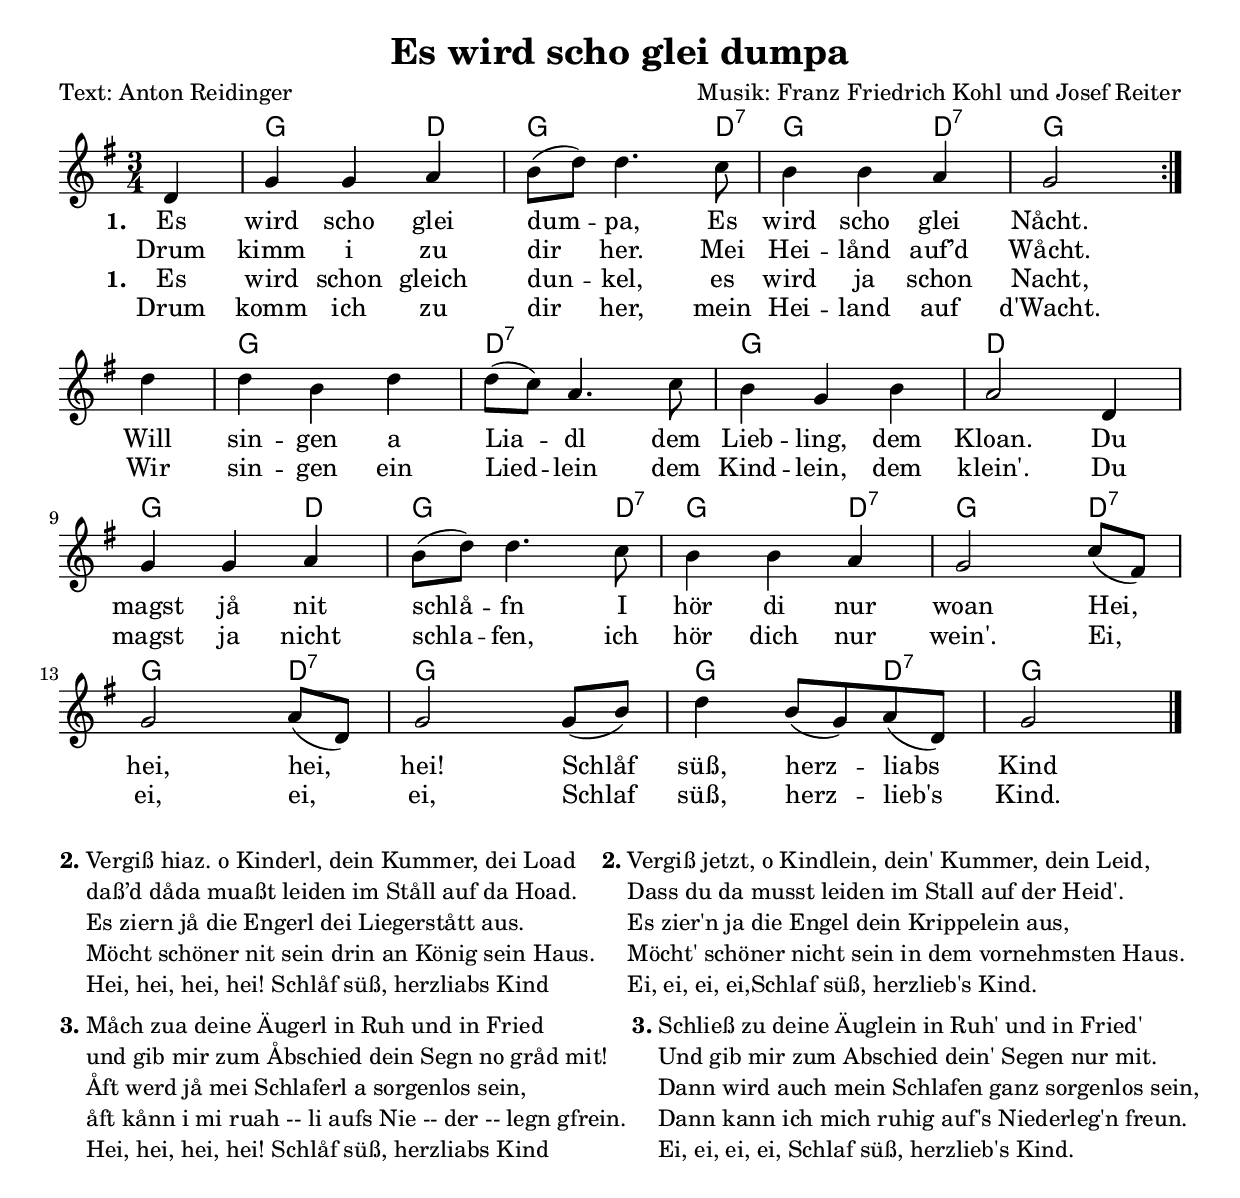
% ****************************************************************
% *** Created on Sat Nov 19 22:24:02 CET 2011 by Wolfgang Pilz ***
% ****************************************************************

% *** Vorspann                                                 ***
\version "2.12.3"
\include "deutsch.ly"
\include "default.ly"

%#(set-default-paper-size "a5")
%#(set-global-staff-size 16)

\header {
	title = "Es wird scho glei dumpa"
 	composer = "Musik: Franz Friedrich Kohl und Josef Reiter"
 	poet = "Text: Anton Reidinger"
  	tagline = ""
    id = "89736c775d09a1ea681312d56aec342717128a04"
}


% ****************************************************************
% *** Text und Melodie                                         ***
% ****************************************************************
 
Melodie = \relative c'         
  { 	
 % Type notes here 
   \partial4 
  \repeat volta 2 {d4
  g g a
  h8( d) d4. c8
  h4 h a
  g2 
  }
  \break
  d'4
  d h d
  d8(c) a4. c8
  h4 g h
  a2 
 
  d,4 
  g g a
  h8( d) d4. c8
  h4 h a
  g2

  c8 (fis,) 
   \break
  g2  
  a8 (d,) 
  g2 g8 (h)
  d4 h8 (g) a (d,) 
  g2 \bar "|."
}


Akkorde = \chordmode { \germanChords
   s4 g2 d4 g2 s8 d8:7
   g2 d4:7 g2.
   
   g2. d:7 g d g2 d4
   g2 s8 d8:7 g2 d4:7 g2 d4:7
    g2 d4:7 g2.
   g2 d4:7 g2
}

Text = \lyricmode {
  \set stanza = "1."
{
  Es wird scho glei dum -- pa, 
  Es wird scho glei Nåcht. 

  Will sin -- gen a Lia -- dl 
  dem Lieb -- ling, dem Kloan.
  Du magst jå nit schlå -- fn
  I hör di nur woan
  Hei, hei, hei, hei!
  Schlåf süß, herz -- liabs Kind
}
}
Wdh = \lyricmode {
  Drum kimm i zu dir her. 
  Mei Hei -- lånd auf’d Wåcht.
}


Textd = \lyricmode {
  \set stanza = "1."
{
  Es wird schon gleich dun -- kel, es wird ja schon Nacht,
Wir sin -- gen ein Lied -- lein dem Kind -- lein, dem klein'.
Du magst ja nicht schla -- fen, ich hör dich nur wein'.
Ei, ei, ei, ei,
Schlaf süß, herz -- lieb's Kind.
}
}
Wdhd = \lyricmode {
  Drum komm ich zu dir her, mein Hei -- land auf d'Wacht.
}


% ****************************************************************
% *** Generierung                                              ***
% ****************************************************************

\score{
  <<
    \new ChordNames {\Akkorde}
    \new Voice = "Melodie" {
      %      \autoBeamOff
      \clef violin
      \key g \major
      \time 3/4
      \Melodie
    }
    \new Lyrics = Strophe \lyricsto Melodie \Text
    \new Lyrics = Strophe \lyricsto Melodie \Wdh
    \new Lyrics = Strophe \lyricsto Melodie \Textd
    \new Lyrics = Strophe \lyricsto Melodie \Wdhd
  >>

  \layout {}
  \midi { \context { \Score tempoWholesPerMinute = #(ly:make-moment 120 4) } }
}
  


\markup {
  % \fill-line { \larger
    \hspace #0.1 
     \column {
      \hspace #0.3 
      \line { 
        \bold "2."
        \column {
  "Vergiß hiaz. o Kinderl, dein Kummer, dei Load  "
  "daß’d dåda muaßt leiden im Ståll auf da Hoad."
  "Es ziern jå die Engerl dei Liegerstått aus."
  "Möcht schöner nit sein drin an König sein Haus."
  "Hei, hei, hei, hei! Schlåf süß, herzliabs Kind"
        }
        
        \bold "2."
        \column {
  "Vergiß jetzt, o Kindlein, dein' Kummer, dein Leid,"
"Dass du da musst leiden im Stall auf der Heid'."
"Es zier'n ja die Engel dein Krippelein aus,"
"Möcht' schöner nicht sein in dem vornehmsten Haus."
"Ei, ei, ei, ei,Schlaf süß, herzlieb's Kind."
        }
      }
    }
    % }
    \hspace #0.1 
}
  \markup {
    % \fill-line { \larger
    \hspace #0.1 
     \column {
     \hspace #0.3 
      \line { 
        \bold "3."
        \column {
  "Måch zua deine Äugerl in Ruh und in Fried"
  "und gib mir zum Åbschied dein Segn no gråd mit!"
  "Åft werd jå mei Schlaferl a sorgenlos sein,"
  "åft kånn i mi ruah -- li aufs Nie -- der -- legn gfrein."
  "Hei, hei, hei, hei! Schlåf süß, herzliabs Kind"
        }
        
        \bold "3."
        \column {
  "Schließ zu deine Äuglein in Ruh' und in Fried'"
"Und gib mir zum Abschied dein' Segen nur mit."
"Dann wird auch mein Schlafen ganz sorgenlos sein,"
"Dann kann ich mich ruhig auf's Niederleg'n freun."
"Ei, ei, ei, ei, Schlaf süß, herzlieb's Kind."
        }
      }


      %      \hspace #0.3 
      % \italic \smaller
      %\line { 
      %"Gesetzt von Wolfgang Pilz"
      %        \general-align #Y #DOWN {
      %        \epsfile #X #3 #"publicdomain.eps"
    %}
  %}      
         
     }   
  \hspace #0.1 
  % }
}
